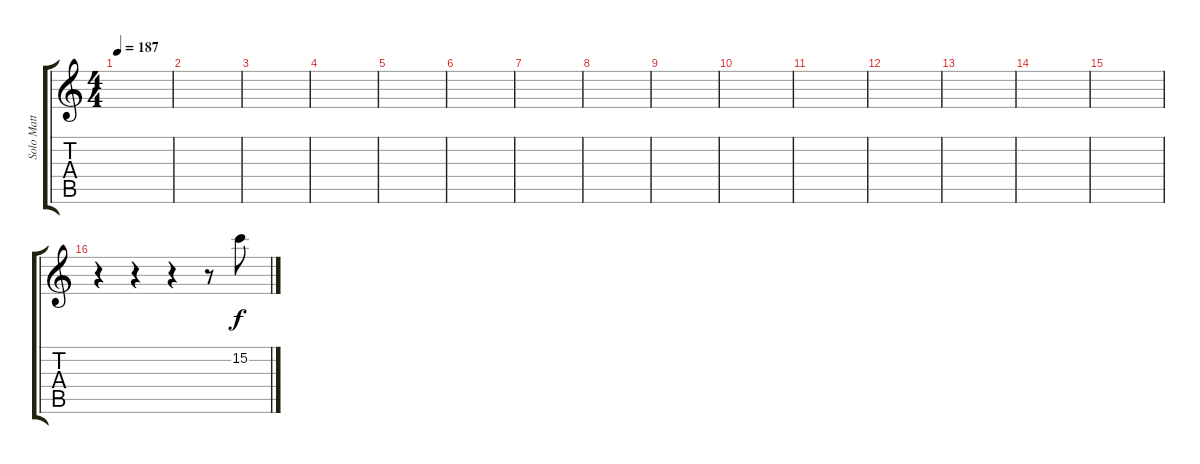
\track ("Solo Matt" "Solo Matt") {instrument distortionguitar}
\staff {score tabs}
\tuning (D4 A3 F3 C3 G2 C2) {hide}
\ts (4 4)
\tempo 187
\clef g2
\ks c
|
|
|
|
|
|
|
|
|
|
|
|
|
|
|
r.4 r.4 r.4 r.8 15.2.8
